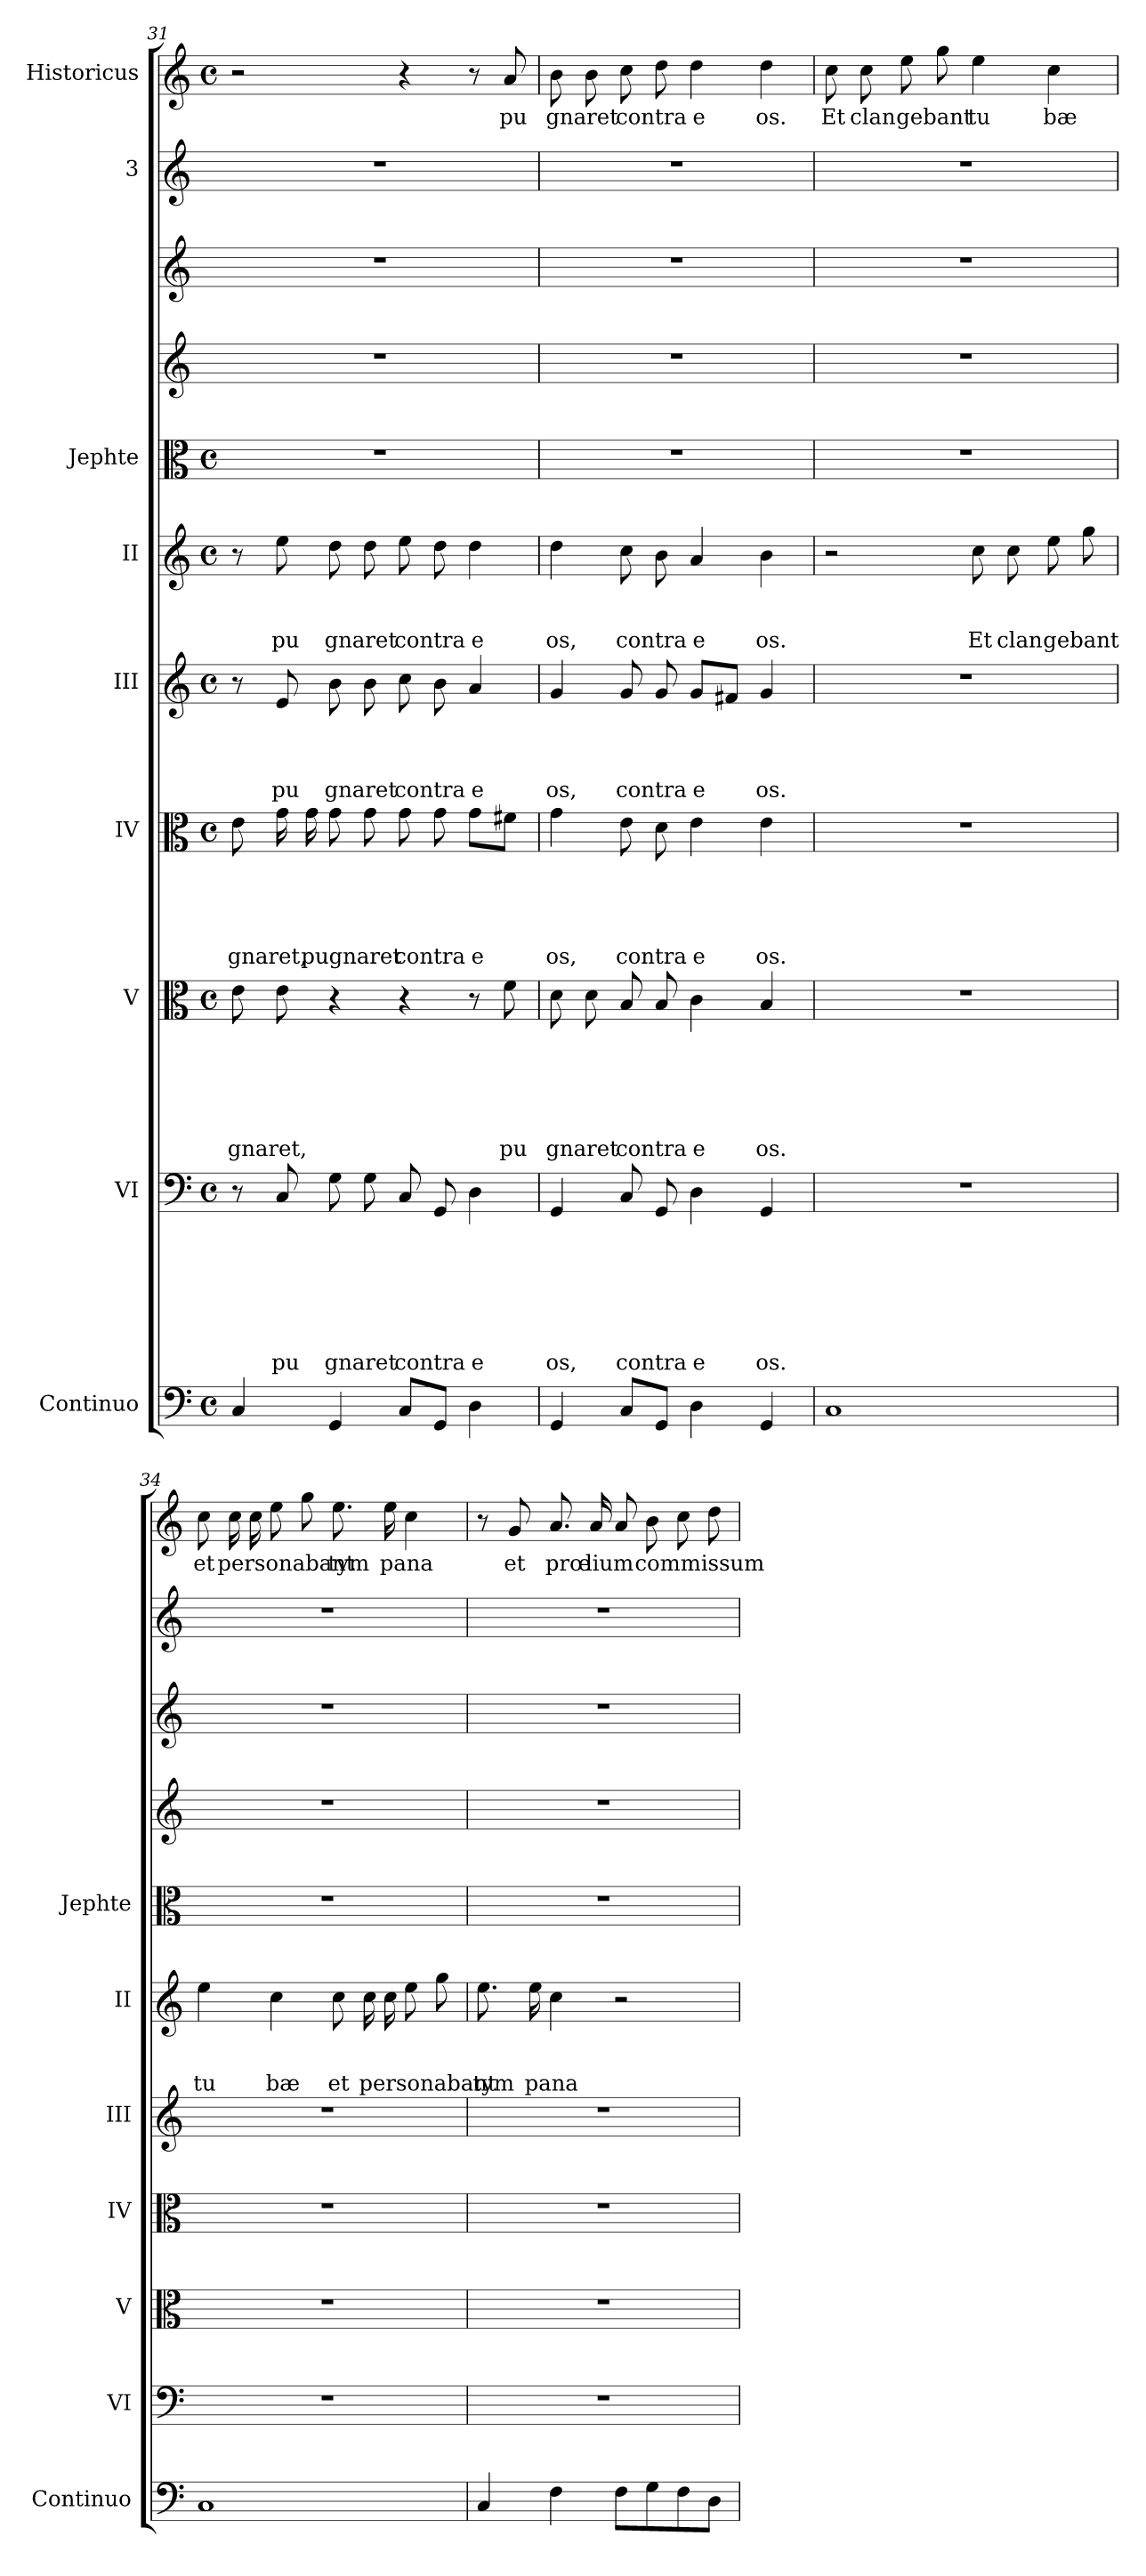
**kern	**kern	**text	**text	**text	**text	**text	**text	**text	**kern	**text	**text	**text	**text	**text	**text	**kern	**text	**text	**text	**text	**text	**kern	**text	**text	**text	**text	**kern	**text	**text	**text	**kern	**kern	**kern	**kern	**kern	**text
*part11	*part10	*part10	*part10	*part10	*part10	*part10	*part10	*part10	*part9	*part9	*part9	*part9	*part9	*part9	*part9	*part8	*part8	*part8	*part8	*part8	*part8	*part7	*part7	*part7	*part7	*part7	*part6	*part6	*part6	*part6	*part5	*part4	*part3	*part2	*part1	*part1
*staff11	*staff10	*staff10	*staff10	*staff10	*staff10	*staff10	*staff10	*staff10	*staff9	*staff9	*staff9	*staff9	*staff9	*staff9	*staff9	*staff8	*staff8	*staff8	*staff8	*staff8	*staff8	*staff7	*staff7	*staff7	*staff7	*staff7	*staff6	*staff6	*staff6	*staff6	*staff5	*staff4	*staff3	*staff2	*staff1	*staff1
*I"Continuo	*I"VI	*	*	*	*	*	*	*	*I"V	*	*	*	*	*	*	*I"IV	*	*	*	*	*	*I"III	*	*	*	*	*I"II	*	*	*	*I"Jephte	*	*	*I"3	*I"Historicus	*
*I'Continuo	*I'VI	*	*	*	*	*	*	*	*I'V	*	*	*	*	*	*	*I'IV	*	*	*	*	*	*I'III	*	*	*	*	*I'II	*	*	*	*I'Jephte	*	*	*	*	*
*clefF4	*clefF4	*	*	*	*	*	*	*	*clefC3	*	*	*	*	*	*	*clefC3	*	*	*	*	*	*clefG2	*	*	*	*	*clefG2	*	*	*	*clefC3	*clefG2	*clefG2	*clefG2	*clefG2	*
*k[]	*k[]	*	*	*	*	*	*	*	*k[]	*	*	*	*	*	*	*k[]	*	*	*	*	*	*k[]	*	*	*	*	*k[]	*	*	*	*k[]	*k[]	*k[]	*k[]	*k[]	*
*C:	*C:	*	*	*	*	*	*	*	*C:	*	*	*	*	*	*	*C:	*	*	*	*	*	*C:	*	*	*	*	*C:	*	*	*	*C:	*C:	*C:	*C:	*C:	*
*M4/4	*M4/4	*	*	*	*	*	*	*	*M4/4	*	*	*	*	*	*	*M4/4	*	*	*	*	*	*M4/4	*	*	*	*	*M4/4	*	*	*	*M4/4	*	*	*	*M4/4	*
*met(c)	*met(c)	*	*	*	*	*	*	*	*met(c)	*	*	*	*	*	*	*met(c)	*	*	*	*	*	*met(c)	*	*	*	*	*met(c)	*	*	*	*met(c)	*	*	*	*met(c)	*
=31	=31	=31	=31	=31	=31	=31	=31	=31	=31	=31	=31	=31	=31	=31	=31	=31	=31	=31	=31	=31	=31	=31	=31	=31	=31	=31	=31	=31	=31	=31	=31	=31	=31	=31	=31	=31
!	!	!	!	!	!	!	!	!	!	!	!	!	!	!	!LO:LY:b	!	!	!	!	!	!LO:LY:b	!	!	!	!	!	!	!	!	!	!	!	!	!	!	!
4C/	8r	.	.	.	.	.	.	.	8e\	.	.	.	.	.	gnaret,	8e\	.	.	.	.	gnaret,	8r	.	.	.	.	8r	.	.	.	1r	1r	1r	1r	2r	.
!	!	!	!	!	!	!	!	!LO:LY:b	!	!	!	!	!	!	!	!	!	!	!	!	!	!	!	!	!	!LO:LY:b	!	!	!	!LO:LY:b	!	!	!	!	!	!
.	8C/	.	.	.	.	.	.	pu	8e\	.	.	.	.	.	.	16g\	.	.	.	.	.	8e/	.	.	.	pu	8ee\	.	.	pu	.	.	.	.	.	.
!	!	!	!	!	!	!	!	!	!	!	!	!	!	!	!	!	!	!	!	!	!LO:LY:b	!	!	!	!	!	!	!	!	!	!	!	!	!	!	!
.	.	.	.	.	.	.	.	.	.	.	.	.	.	.	.	16g\	.	.	.	.	pugnaret	.	.	.	.	.	.	.	.	.	.	.	.	.	.	.
!	!	!	!	!	!	!	!	!LO:LY:b	!	!	!	!	!	!	!	!	!	!	!	!	!	!	!	!	!	!LO:LY:b	!	!	!	!LO:LY:b	!	!	!	!	!	!
4GG/	8G\	.	.	.	.	.	.	gnaret	4r	.	.	.	.	.	.	8g\	.	.	.	.	.	8b\	.	.	.	gnaret	8dd\	.	.	gnaret	.	.	.	.	.	.
.	8G\	.	.	.	.	.	.	.	.	.	.	.	.	.	.	8g\	.	.	.	.	.	8b\	.	.	.	.	8dd\	.	.	.	.	.	.	.	.	.
!	!	!	!	!	!	!	!	!LO:LY:b	!	!	!	!	!	!	!	!	!	!	!	!	!LO:LY:b	!	!	!	!	!LO:LY:b	!	!	!	!LO:LY:b	!	!	!	!	!	!
8C/L	8C/	.	.	.	.	.	.	contra	4r	.	.	.	.	.	.	8g\	.	.	.	.	contra	8cc\	.	.	.	contra	8ee\	.	.	contra	.	.	.	.	4r	.
8GG/J	8GG/	.	.	.	.	.	.	.	.	.	.	.	.	.	.	8g\	.	.	.	.	.	8b\	.	.	.	.	8dd\	.	.	.	.	.	.	.	.	.
!	!	!	!	!	!	!	!	!LO:LY:b	!	!	!	!	!	!	!	!	!	!	!	!	!LO:LY:b:rj	!	!	!	!	!LO:LY:b	!	!	!	!LO:LY:b	!	!	!	!	!	!
4D\	4D\	.	.	.	.	.	.	e	8r	.	.	.	.	.	.	8g\L	.	.	.	.	e	4a/	.	.	.	e	4dd\	.	.	e	.	.	.	.	8r	.
!	!	!	!	!	!	!	!	!	!	!	!	!	!	!	!LO:LY:b	!	!	!	!	!	!	!	!	!	!	!	!	!	!	!	!	!	!	!	!	!LO:LY:b
.	.	.	.	.	.	.	.	.	8f\	.	.	.	.	.	pu	8f#X\J	.	.	.	.	.	.	.	.	.	.	.	.	.	.	.	.	.	.	8a/	pu
=32	=32	=32	=32	=32	=32	=32	=32	=32	=32	=32	=32	=32	=32	=32	=32	=32	=32	=32	=32	=32	=32	=32	=32	=32	=32	=32	=32	=32	=32	=32	=32	=32	=32	=32	=32	=32
!	!	!	!	!	!	!	!	!LO:LY:b	!	!	!	!	!	!	!LO:LY:b	!	!	!	!	!	!LO:LY:b	!	!	!	!	!LO:LY:b	!	!	!	!LO:LY:b	!	!	!	!	!	!LO:LY:b
4GG/	4GG/	.	.	.	.	.	.	os,	8d\	.	.	.	.	.	gnaret	4g\	.	.	.	.	os,	4g/	.	.	.	os,	4dd\	.	.	os,	1r	1r	1r	1r	8b\	gnaret
.	.	.	.	.	.	.	.	.	8d\	.	.	.	.	.	.	.	.	.	.	.	.	.	.	.	.	.	.	.	.	.	.	.	.	.	8b\	.
!	!	!	!	!	!	!	!	!LO:LY:b	!	!	!	!	!	!	!LO:LY:b	!	!	!	!	!	!LO:LY:b	!	!	!	!	!LO:LY:b	!	!	!	!LO:LY:b	!	!	!	!	!	!LO:LY:b
8C/L	8C/	.	.	.	.	.	.	contra	8B/	.	.	.	.	.	contra	8e\	.	.	.	.	contra	8g/	.	.	.	contra	8cc\	.	.	contra	.	.	.	.	8cc\	contra
8GG/J	8GG/	.	.	.	.	.	.	.	8B/	.	.	.	.	.	.	8d\	.	.	.	.	.	8g/	.	.	.	.	8b\	.	.	.	.	.	.	.	8dd\	.
!	!	!	!	!	!	!	!	!LO:LY:b	!	!	!	!	!	!	!LO:LY:b	!	!	!	!	!	!LO:LY:b	!	!	!	!	!LO:LY:b:rj	!	!	!	!LO:LY:b	!	!	!	!	!	!LO:LY:b
4D\	4D\	.	.	.	.	.	.	e	4c\	.	.	.	.	.	e	4e\	.	.	.	.	e	8g/L	.	.	.	e	4a/	.	.	e	.	.	.	.	4dd\	e
.	.	.	.	.	.	.	.	.	.	.	.	.	.	.	.	.	.	.	.	.	.	8f#X/J	.	.	.	.	.	.	.	.	.	.	.	.	.	.
!	!	!	!	!	!	!	!	!LO:LY:b	!	!	!	!	!	!	!LO:LY:b	!	!	!	!	!	!LO:LY:b	!	!	!	!	!LO:LY:b	!	!	!	!LO:LY:b	!	!	!	!	!	!LO:LY:b
4GG/	4GG/	.	.	.	.	.	.	os.	4B/	.	.	.	.	.	os.	4e\	.	.	.	.	os.	4g/	.	.	.	os.	4b\	.	.	os.	.	.	.	.	4dd\	os.
!!LO:LB:g=z
=33!	=33!	=33!	=33!	=33!	=33!	=33!	=33!	=33!	=33!	=33!	=33!	=33!	=33!	=33!	=33!	=33!	=33!	=33!	=33!	=33!	=33!	=33!	=33!	=33!	=33!	=33!	=33!	=33!	=33!	=33!	=33!	=33!	=33!	=33!	=33!	=33!
!	!	!	!	!	!	!	!	!	!	!	!	!	!	!	!	!	!	!	!	!	!	!	!	!	!	!	!	!	!	!	!	!	!	!	!	!LO:LY:b
1C	1r	.	.	.	.	.	.	.	1r	.	.	.	.	.	.	1r	.	.	.	.	.	1r	.	.	.	.	2r	.	.	.	1r	1r	1r	1r	8cc\	Et
!	!	!	!	!	!	!	!	!	!	!	!	!	!	!	!	!	!	!	!	!	!	!	!	!	!	!	!	!	!	!	!	!	!	!	!	!LO:LY:b
.	.	.	.	.	.	.	.	.	.	.	.	.	.	.	.	.	.	.	.	.	.	.	.	.	.	.	.	.	.	.	.	.	.	.	8cc\	clan
!	!	!	!	!	!	!	!	!	!	!	!	!	!	!	!	!	!	!	!	!	!	!	!	!	!	!	!	!	!	!	!	!	!	!	!	!LO:LY:b
.	.	.	.	.	.	.	.	.	.	.	.	.	.	.	.	.	.	.	.	.	.	.	.	.	.	.	.	.	.	.	.	.	.	.	8ee\	gebant
.	.	.	.	.	.	.	.	.	.	.	.	.	.	.	.	.	.	.	.	.	.	.	.	.	.	.	.	.	.	.	.	.	.	.	8gg\	.
!	!	!	!	!	!	!	!	!	!	!	!	!	!	!	!	!	!	!	!	!	!	!	!	!	!	!	!	!	!	!LO:LY:b	!	!	!	!	!	!LO:LY:b
.	.	.	.	.	.	.	.	.	.	.	.	.	.	.	.	.	.	.	.	.	.	.	.	.	.	.	8cc\	.	.	Et	.	.	.	.	4ee\	tu
!	!	!	!	!	!	!	!	!	!	!	!	!	!	!	!	!	!	!	!	!	!	!	!	!	!	!	!	!	!	!LO:LY:b	!	!	!	!	!	!
.	.	.	.	.	.	.	.	.	.	.	.	.	.	.	.	.	.	.	.	.	.	.	.	.	.	.	8cc\	.	.	clan	.	.	.	.	.	.
!	!	!	!	!	!	!	!	!	!	!	!	!	!	!	!	!	!	!	!	!	!	!	!	!	!	!	!	!	!	!LO:LY:b	!	!	!	!	!	!LO:LY:b
.	.	.	.	.	.	.	.	.	.	.	.	.	.	.	.	.	.	.	.	.	.	.	.	.	.	.	8ee\	.	.	gebant	.	.	.	.	4cc\	bæ
.	.	.	.	.	.	.	.	.	.	.	.	.	.	.	.	.	.	.	.	.	.	.	.	.	.	.	8gg\	.	.	.	.	.	.	.	.	.
=34	=34	=34	=34	=34	=34	=34	=34	=34	=34	=34	=34	=34	=34	=34	=34	=34	=34	=34	=34	=34	=34	=34	=34	=34	=34	=34	=34	=34	=34	=34	=34	=34	=34	=34	=34	=34
!	!	!	!	!	!	!	!	!	!	!	!	!	!	!	!	!	!	!	!	!	!	!	!	!	!	!	!	!	!	!LO:LY:b	!	!	!	!	!	!LO:LY:b
1C	1r	.	.	.	.	.	.	.	1r	.	.	.	.	.	.	1r	.	.	.	.	.	1r	.	.	.	.	4ee\	.	.	tu	1r	1r	1r	1r	8cc\	et
!	!	!	!	!	!	!	!	!	!	!	!	!	!	!	!	!	!	!	!	!	!	!	!	!	!	!	!	!	!	!	!	!	!	!	!	!LO:LY:b
.	.	.	.	.	.	.	.	.	.	.	.	.	.	.	.	.	.	.	.	.	.	.	.	.	.	.	.	.	.	.	.	.	.	.	16cc\	personabant
.	.	.	.	.	.	.	.	.	.	.	.	.	.	.	.	.	.	.	.	.	.	.	.	.	.	.	.	.	.	.	.	.	.	.	16cc\	.
!	!	!	!	!	!	!	!	!	!	!	!	!	!	!	!	!	!	!	!	!	!	!	!	!	!	!	!	!	!	!LO:LY:b	!	!	!	!	!	!
.	.	.	.	.	.	.	.	.	.	.	.	.	.	.	.	.	.	.	.	.	.	.	.	.	.	.	4cc\	.	.	bæ	.	.	.	.	8ee\	.
.	.	.	.	.	.	.	.	.	.	.	.	.	.	.	.	.	.	.	.	.	.	.	.	.	.	.	.	.	.	.	.	.	.	.	8gg\	.
!	!	!	!	!	!	!	!	!	!	!	!	!	!	!	!	!	!	!	!	!	!	!	!	!	!	!	!	!	!	!LO:LY:b	!	!	!	!	!	!LO:LY:b
.	.	.	.	.	.	.	.	.	.	.	.	.	.	.	.	.	.	.	.	.	.	.	.	.	.	.	8cc\	.	.	et	.	.	.	.	8.ee\	tym
!	!	!	!	!	!	!	!	!	!	!	!	!	!	!	!	!	!	!	!	!	!	!	!	!	!	!	!	!	!	!LO:LY:b	!	!	!	!	!	!
.	.	.	.	.	.	.	.	.	.	.	.	.	.	.	.	.	.	.	.	.	.	.	.	.	.	.	16cc\	.	.	personabant	.	.	.	.	.	.
!	!	!	!	!	!	!	!	!	!	!	!	!	!	!	!	!	!	!	!	!	!	!	!	!	!	!	!	!	!	!	!	!	!	!	!	!LO:LY:b
.	.	.	.	.	.	.	.	.	.	.	.	.	.	.	.	.	.	.	.	.	.	.	.	.	.	.	16cc\	.	.	.	.	.	.	.	16ee\	pana
.	.	.	.	.	.	.	.	.	.	.	.	.	.	.	.	.	.	.	.	.	.	.	.	.	.	.	8ee\	.	.	.	.	.	.	.	4cc\	.
.	.	.	.	.	.	.	.	.	.	.	.	.	.	.	.	.	.	.	.	.	.	.	.	.	.	.	8gg\	.	.	.	.	.	.	.	.	.
=35	=35	=35	=35	=35	=35	=35	=35	=35	=35	=35	=35	=35	=35	=35	=35	=35	=35	=35	=35	=35	=35	=35	=35	=35	=35	=35	=35	=35	=35	=35	=35	=35	=35	=35	=35	=35
!	!	!	!	!	!	!	!	!	!	!	!	!	!	!	!	!	!	!	!	!	!	!	!	!	!	!	!	!	!	!LO:LY:b	!	!	!	!	!	!
4C/	1r	.	.	.	.	.	.	.	1r	.	.	.	.	.	.	1r	.	.	.	.	.	1r	.	.	.	.	8.ee\	.	.	tym	1r	1r	1r	1r	8r	.
!	!	!	!	!	!	!	!	!	!	!	!	!	!	!	!	!	!	!	!	!	!	!	!	!	!	!	!	!	!	!	!	!	!	!	!	!LO:LY:b
.	.	.	.	.	.	.	.	.	.	.	.	.	.	.	.	.	.	.	.	.	.	.	.	.	.	.	.	.	.	.	.	.	.	.	8g/	et
!	!	!	!	!	!	!	!	!	!	!	!	!	!	!	!	!	!	!	!	!	!	!	!	!	!	!	!	!	!	!LO:LY:b	!	!	!	!	!	!
.	.	.	.	.	.	.	.	.	.	.	.	.	.	.	.	.	.	.	.	.	.	.	.	.	.	.	16ee\	.	.	pana	.	.	.	.	.	.
!	!	!	!	!	!	!	!	!	!	!	!	!	!	!	!	!	!	!	!	!	!	!	!	!	!	!	!	!	!	!	!	!	!	!	!	!LO:LY:b
4F\	.	.	.	.	.	.	.	.	.	.	.	.	.	.	.	.	.	.	.	.	.	.	.	.	.	.	4cc\	.	.	.	.	.	.	.	8.a/	prœ
!	!	!	!	!	!	!	!	!	!	!	!	!	!	!	!	!	!	!	!	!	!	!	!	!	!	!	!	!	!	!	!	!	!	!	!	!LO:LY:b
.	.	.	.	.	.	.	.	.	.	.	.	.	.	.	.	.	.	.	.	.	.	.	.	.	.	.	.	.	.	.	.	.	.	.	16a/	lium
8F\L	.	.	.	.	.	.	.	.	.	.	.	.	.	.	.	.	.	.	.	.	.	.	.	.	.	.	2r	.	.	.	.	.	.	.	8a/	.
!	!	!	!	!	!	!	!	!	!	!	!	!	!	!	!	!	!	!	!	!	!	!	!	!	!	!	!	!	!	!	!	!	!	!	!	!LO:LY:b
8G\	.	.	.	.	.	.	.	.	.	.	.	.	.	.	.	.	.	.	.	.	.	.	.	.	.	.	.	.	.	.	.	.	.	.	8b\	commissum
8F\	.	.	.	.	.	.	.	.	.	.	.	.	.	.	.	.	.	.	.	.	.	.	.	.	.	.	.	.	.	.	.	.	.	.	8cc\	.
8D\J	.	.	.	.	.	.	.	.	.	.	.	.	.	.	.	.	.	.	.	.	.	.	.	.	.	.	.	.	.	.	.	.	.	.	8dd\	.
=	=	=	=	=	=	=	=	=	=	=	=	=	=	=	=	=	=	=	=	=	=	=	=	=	=	=	=	=	=	=	=	=	=	=	=	=
*-	*-	*-	*-	*-	*-	*-	*-	*-	*-	*-	*-	*-	*-	*-	*-	*-	*-	*-	*-	*-	*-	*-	*-	*-	*-	*-	*-	*-	*-	*-	*-	*-	*-	*-	*-	*-
